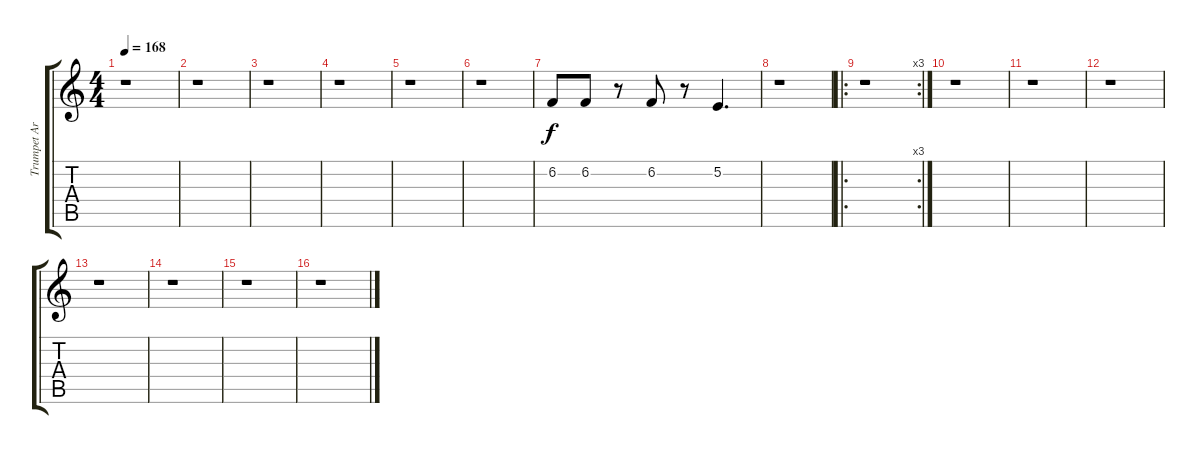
\track ("Trumpet Arrangées for G2" "Trumpet Ar") {instrument trumpet}
\staff {score tabs}
\tuning (E4 B3 G3 D3 A2 E2) {hide}
\ts (4 4)
\tempo 168
\clef g2
\ks c
r.1{dy f} |
r.1 |
r.1 |
r.1 |
r.1 |
r.1 |
6.2.8 6.2.8 r.8 6.2.8 r.8 5.2.4{d} |
r.1 |
\ro
\rc 3
r.1 |
r.1 |
r.1 |
r.1 |
r.1 |
r.1 |
r.1 |
r.1
